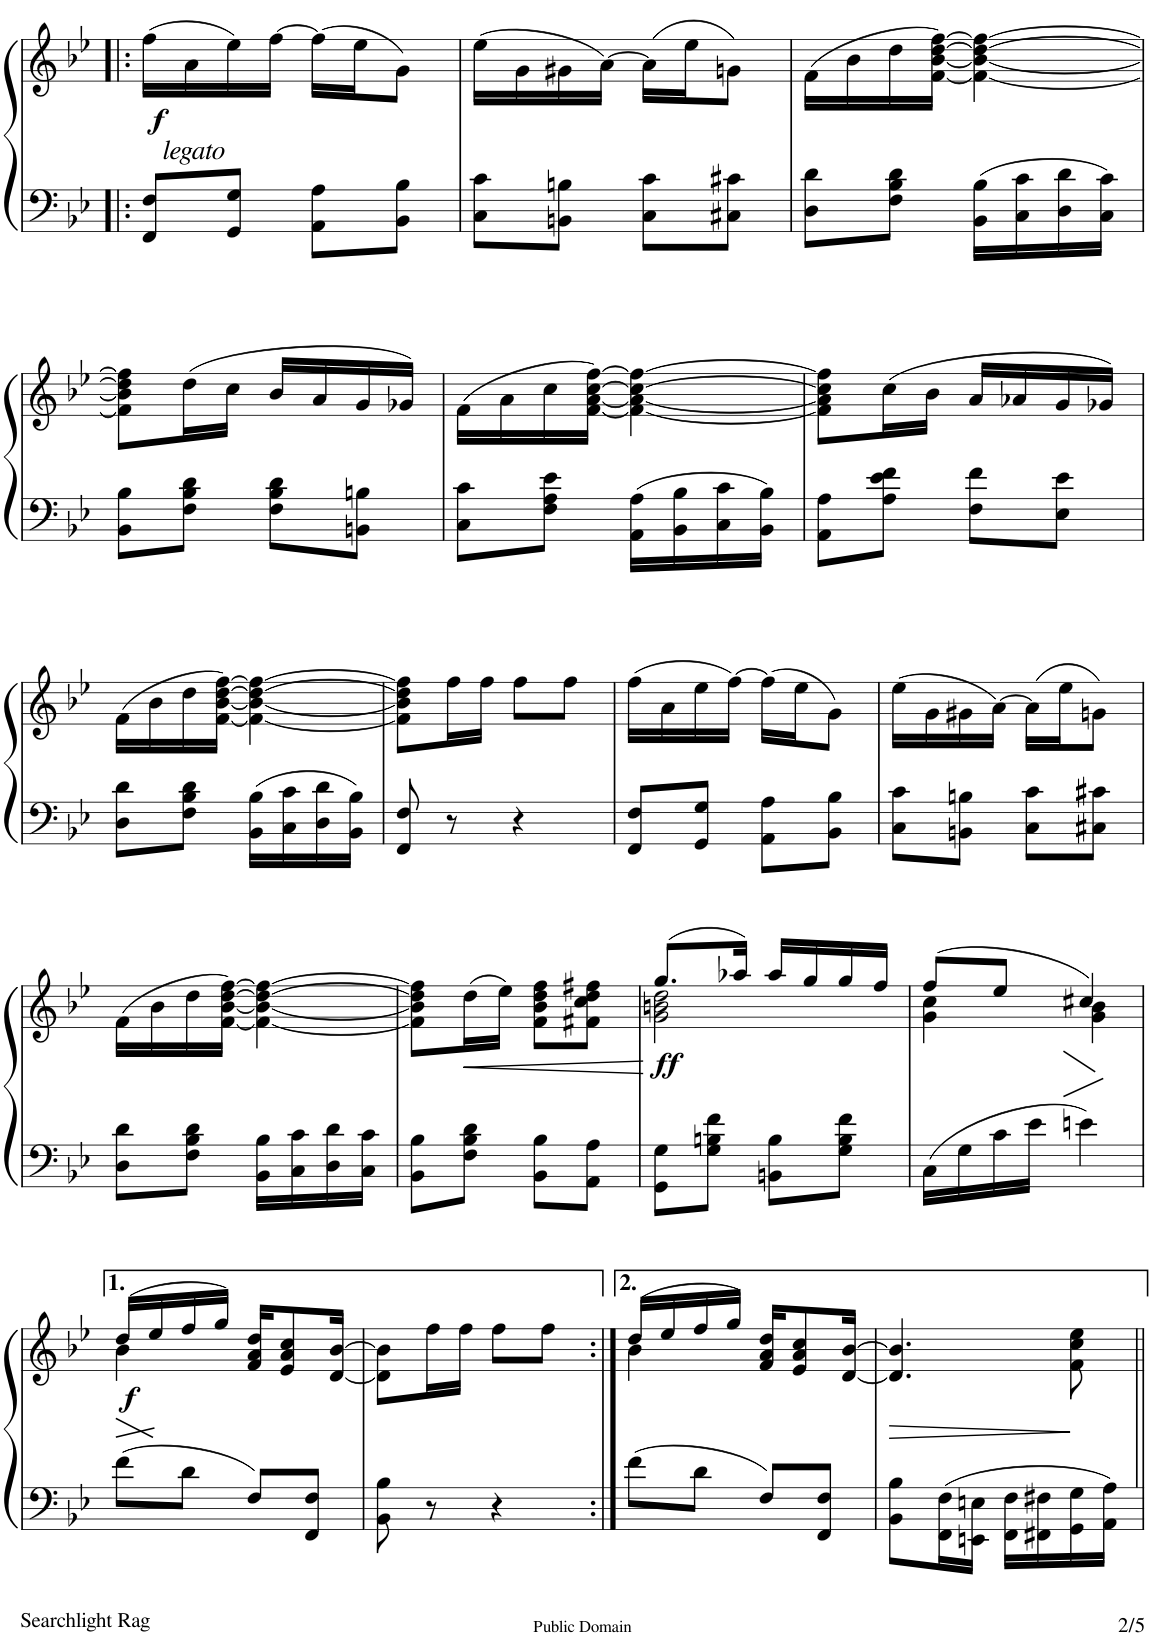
**kern	**kern	**dynam
*part1	*part1	*part1
*staff2	*staff1	*staff1/2
*I"Piano.	*	*
*I'Pno	*	*
!!LO:PB:g=z
*clefF4	*clefG2	*
*k[b-e-]	*k[b-e-]	*
*M2/4	*M2/4	*
=22!|:	=22!|:	=22!|:
!LO:TX:a:i:t=legato	!	!
!	!	!LO:DY:b
8FF/ 8F/L	(16ff\LL	f
.	16a\	.
8GG/ 8G/J	16ee-\)	.
.	[16ff\JJ	.
8AA\ 8A\L	(16ff\LL]	.
.	16ee-\J	.
8BB-\ 8B-\J	8g\J)	.
=23	=23	=23
8C\ 8c\L	(16ee-\LL	.
.	16g\	.
8BBn\ 8Bn\J	16g#X\	.
.	[16a\JJ)	.
8C\ 8c\L	(16a\LL]	.
.	16ee-\J	.
8C#X\ 8c#X\J	8gn\J)	.
=24	=24	=24
8D\ 8d\L	(16f\LL	.
.	16b-\	.
8F\ 8B-\ 8d\J	16dd\	.
.	[16f\ [16b-\ [16dd\ [16ff\JJ)	.
16BB-\ 16B-\LL	4f\_ 4b-\_ 4dd\_ 4ff\_	.
16C\ 16c\	.	.
16D\ 16d\	.	.
16C\ 16c\JJ	.	.
!!LO:LB:g=z
=25	=25	=25
8BB-\ 8B-\L	8f\] 8b-\] 8dd\] 8ff\]L	.
8F\ 8B-\ 8d\J	(16dd\L	.
.	16cc\JJ	.
8F\ 8B-\ 8d\L	16b-/LL	.
.	16a/	.
8BBn\ 8Bn\J	16g/	.
.	16g-X/JJ)	.
=26	=26	=26
8C\ 8c\L	(16f\LL	.
.	16a\	.
8F\ 8A\ 8e-\J	16cc\	.
.	[16f\ [16a\ [16cc\ [16ff\JJ)	.
16AA\ 16A\LL	4f\_ 4a\_ 4cc\_ 4ff\_	.
16BB-\ 16B-\	.	.
16C\ 16c\	.	.
16BB-\ 16B-\JJ	.	.
=27	=27	=27
8AA\ 8A\L	8f\] 8a\] 8cc\] 8ff\]L	.
8A\ 8e-\ 8f\J	(16cc\L	.
.	16b-\JJ	.
8F\ 8f\L	16a/LL	.
.	16a-X/	.
8E-\ 8e-\J	16g/	.
.	16g-X/JJ)	.
!!LO:LB:g=z
=28	=28	=28
8D\ 8d\L	(16f\LL	.
.	16b-\	.
8F\ 8B-\ 8d\J	16dd\	.
.	[16f\ [16b-\ [16dd\ [16ff\JJ)	.
16BB-\ 16B-\LL	4f\_ 4b-\_ 4dd\_ 4ff\_	.
16C\ 16c\	.	.
16D\ 16d\	.	.
16BB-\ 16B-\JJ	.	.
=29	=29	=29
8FF/ 8F/	8f\] 8b-\] 8dd\] 8ff\]L	.
8r	16ff\L	.
.	16ff\JJ	.
4r	8ff\L	.
.	8ff\J	.
=30	=30	=30
8FF/ 8F/L	(16ff\LL	.
.	16a\	.
8GG/ 8G/J	16ee-\	.
.	[16ff\JJ)	.
8AA\ 8A\L	(16ff\LL]	.
.	16ee-\J	.
8BB-\ 8B-\J	8g\J)	.
=31	=31	=31
8C\ 8c\L	(16ee-\LL	.
.	16g\	.
8BBn\ 8Bn\J	16g#X\	.
.	[16a\JJ)	.
8C\ 8c\L	(16a\LL]	.
.	16ee-\J	.
8C#X\ 8c#X\J	8gn\J)	.
!!LO:LB:g=z
=32	=32	=32
8D\ 8d\L	(16f\LL	.
.	16b-\	.
8F\ 8B-\ 8d\J	16dd\	.
.	[16f\ [16b-\ [16dd\ [16ff\JJ)	.
16BB-\ 16B-\LL	4f\_ 4b-\_ 4dd\_ 4ff\_	.
16C\ 16c\	.	.
16D\ 16d\	.	.
16C\ 16c\JJ	.	.
=33	=33	=33
8BB-\ 8B-\L	8f\] 8b-\] 8dd\] 8ff\]L	.
!	!	!LO:HP:b
8F\ 8B-\ 8d\J	(16dd\L	<
.	16ee-\JJ)	.
8BB-\ 8B-\L	8f\ 8b-\ 8dd\ 8ff\L	.
8AA\ 8A\J	8f#X\ 8cc\ 8dd\ 8ff#X\J	.
.	.	[
=34	=34	=34
*	*^	*
!	!	!	!LO:DY:b
8GG\ 8G\L	(8.gg/L	2g\ 2bn\ 2dd\	ff
8G\ 8Bn\ 8f\J	.	.	.
.	16aa-X/Jk)	.	.
8BBn\ 8B\L	16aa-/LL	.	.
.	16gg/	.	.
8G\ 8B\ 8f\J	16gg/	.	.
.	16ff/JJ	.	.
=35	=35	=35	=35
16C\LL	(8ff/L	4g\ 4cc\	.
16G\	.	.	.
16c\	8ee-/J	.	.
16e-\JJ	.	.	.
4en\	4cc#X/)	4g\ 4b-\	.
!!LO:LB:g=z	!!
=36	=36	=36	=36
!	!	!	!LO:DY:b
8f\L	(16dd/LL	4b-\	f
.	16ee-/	.	.
8d\J	16ff/	.	.
.	16gg/JJ)	.	.
8F/L	16f/ 16a/ 16dd/KL	4ryy	.
.	8e-/ 8a/ 8cc/	.	.
8FF/ 8F/J	.	.	.
.	[16d/ [16b-/Jk	.	.
*	*v	*v	*
=37	=37	=37
8BB-\ 8B-\	8d\] 8b-\]L	.
8r	16ff\L	.
.	16ff\JJ	.
4r	8ff\L	.
.	8ff\J	.
=38:|!	=38:|!	=38:|!
*	*^	*
8f\L	(16dd/LL	4b-\	.
.	16ee-/	.	.
8d\J	16ff/	.	.
.	16gg/JJ)	.	.
8F/L	16f/ 16a/ 16dd/KL	4ryy	.
.	8e-/ 8a/ 8cc/	.	.
8FF/ 8F/J	.	.	.
.	[16d/ [16b-/Jk	.	.
*	*v	*v	*
=39	=39	=39
!	!	!LO:HP:b
8BB-\ 8B-\L	4.d/] 4.b-/]	>
16FF\ 16F\L	.	.
16EEn\ 16En\JJ	.	.
16FF\ 16F\LL	.	.
16FF#X\ 16F#X\	.	.
16GG\ 16G\	8f\ 8cc\ 8ee-\	.
16AA\ 16A\JJ	.	.
.	.	]
=||	=||	=||
*-	*-	*-
